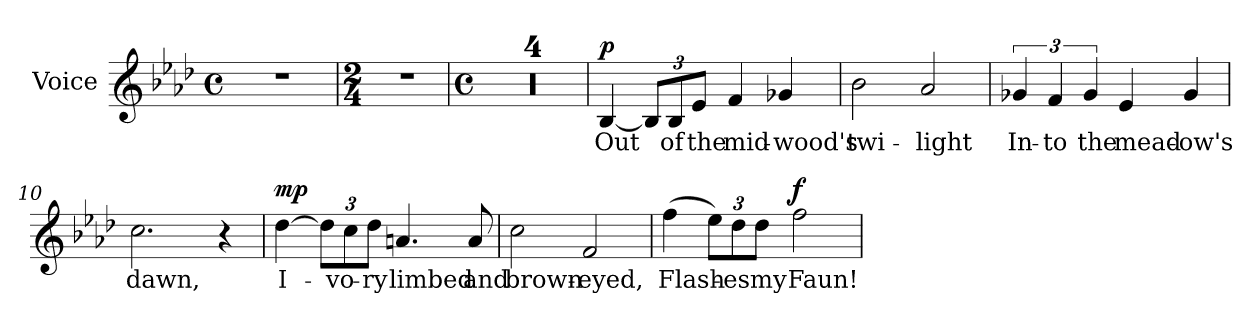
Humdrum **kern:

**kern	**text	**dynam
*part1	*part1	*part1
*staff1	*staff1	*staff1
*I"Voice	*	*
*I'Vo.	*	*
*clefG2	*	*
*k[b-e-a-d-]	*	*
*M4/4	*	*
*met(c)	*	*
=1	=1	=1
1r	.	.
=2	=2	=2
*M2/4	*	*
2r	.	.
=3	=3	=3
*M4/4	*	*
*met(c)	*	*
1r	.	.
=4	=4	=4
1r	.	.
=5	=5	=5
1r	.	.
=6	=6	=6
1r	.	.
=7	=7	=7
!	!	!LO:DY:a
[4B-/	Out	p
12B-/L]	.	.
12B-/	of	.
12e-/J	the	.
4f/	mid-	.
4g-X/	-wood's	.
!!LO:LB:g=z
=8	=8	=8
2b-\	twi-	.
2a-/	-light	.
=9	=9	=9
6g-X/	In-	.
6f/	-to	.
6g-/	the	.
4e-/	mead-	.
4g-/	-ow's	.
=10	=10	=10
2.cc\	dawn,	.
4r	.	.
!!LO:LB:g=z
=11	=11	=11
!	!	!LO:DY:a
[4dd-\	I-	mp
12dd-\L]	.	.
12cc\	-vo-	.
12dd-\J	-ry	.
4.an/	limbed	.
8a/	and	.
=12	=12	=12
2cc\	brown-	.
2f/	-eyed,	.
=13	=13	=13
(>4ff\	Flash-	.
12ee-\L)	.	.
12dd-\	-es	.
12dd-\J	my	.
!	!	!LO:DY:a
2ff\	Faun!	f
=	=	=
*-	*-	*-
